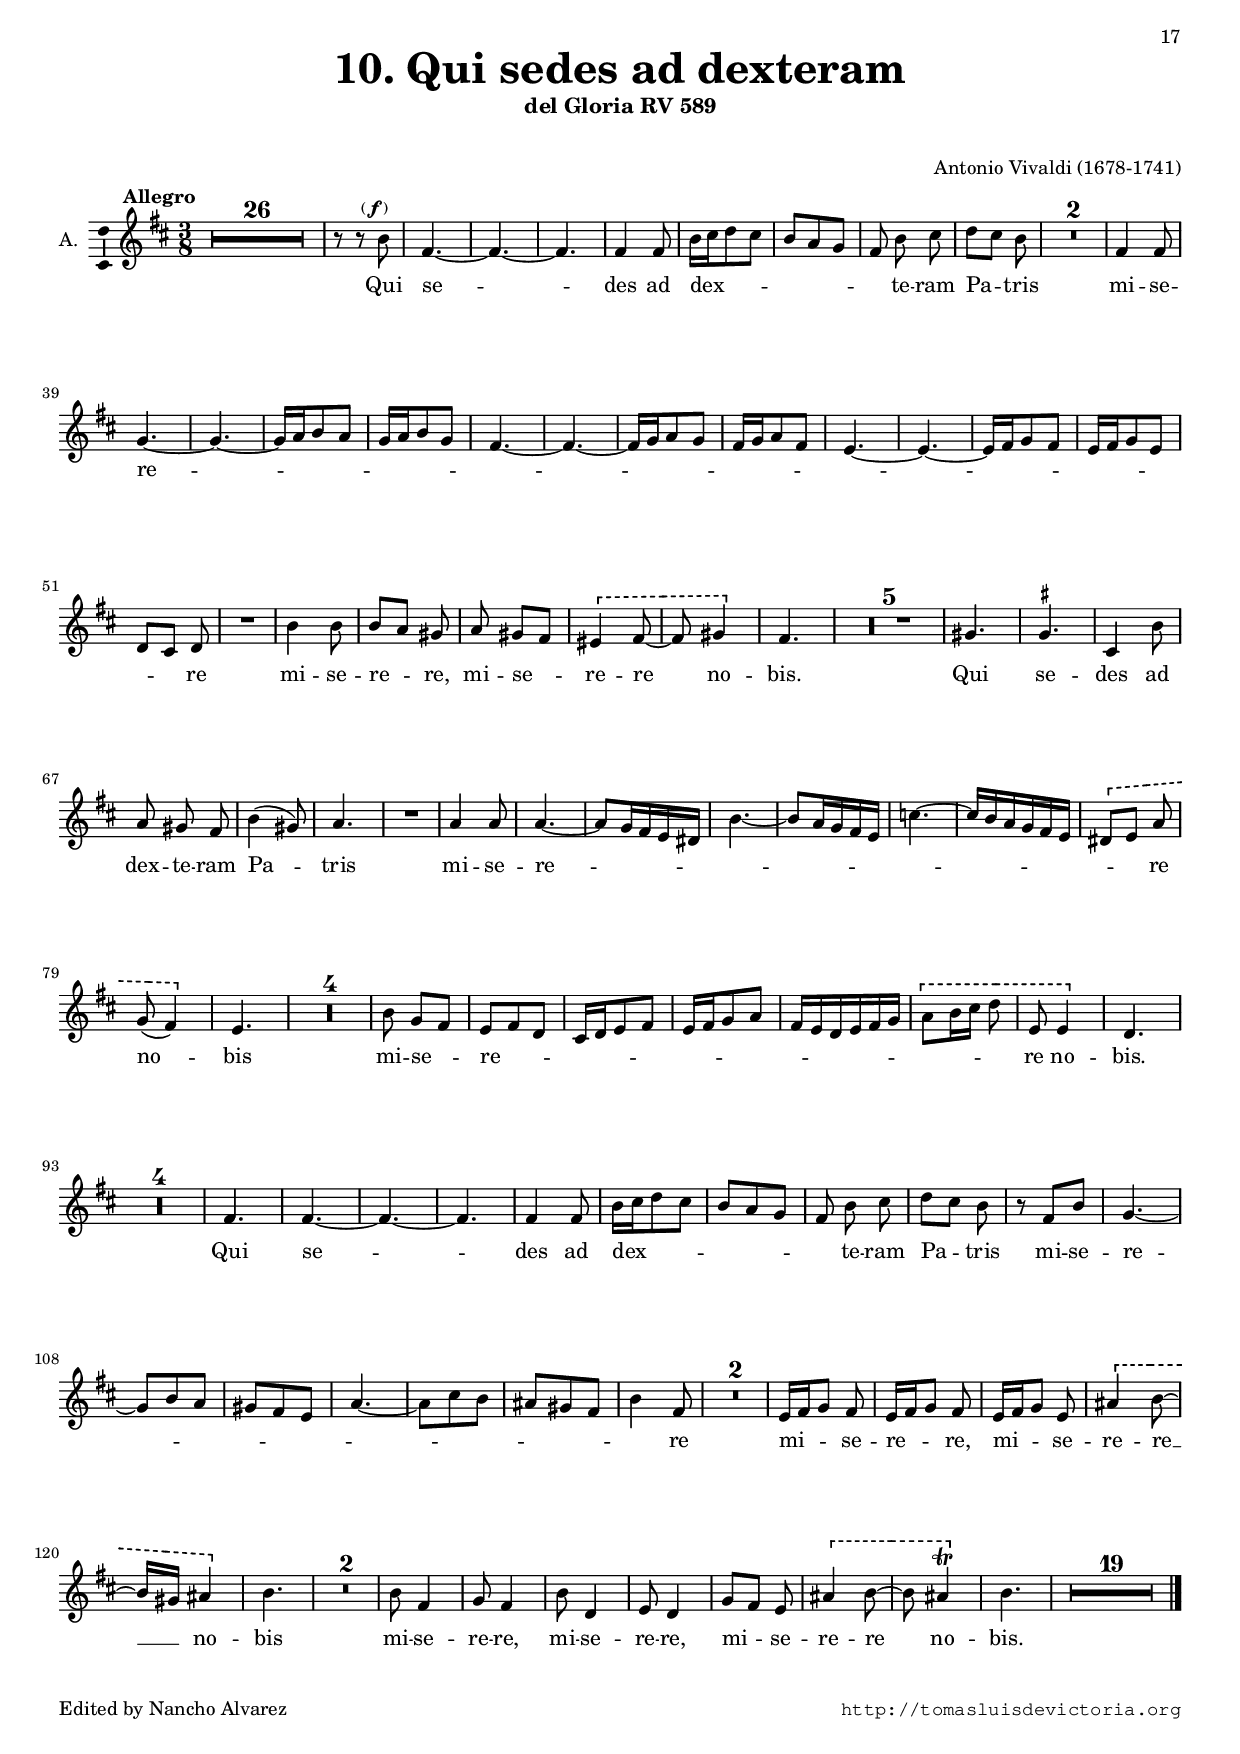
\version "2.18.0"

#(set-default-paper-size "a4")
#(set-global-staff-size 16.6)
#(ly:set-option 'point-and-click #f)

italicas=\override LyricText.font-shape = #'italic
rectas=\override LyricText.font-shape = #'upright
ss=\once \set suggestAccidentals = ##t
mtempo={\tempo 4 = 100}
mtempob={\tempo 4 = 50}
pf=\markup{\hspace #-2 \fontsize #-2 \line{"(" \dynamic{"f"} ")"}}
parp=\markup{\hspace #-2 \fontsize #-2 \line{"(" \dynamic{"p"} \hspace #-0.3 ")"}}

htitle="10. Qui sedes ad dexteram"
hcomposer="Vivaldi"

\header {
	title=\markup{\fontsize #3 "10. Qui sedes ad dexteram"}
	subtitle="del Gloria RV 589"
	subsubtitle=\markup{\null \vspace #1 }
	composer="Antonio Vivaldi (1678-1741)"
        pdfauthor=\composer
	%opus="(-)"
	%poet=\markup{}
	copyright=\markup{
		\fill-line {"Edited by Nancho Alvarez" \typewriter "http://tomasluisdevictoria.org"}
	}
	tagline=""
}

global={
 %\set Score.currentBarNumber = #516
 \compressFullBarRests
 \key d \major \time 3/8 \skip 1*3/8*150 \bar "|."
}


altus=\relative c''{
	\dynamicUp
	\override Score.MetronomeMark.X-offset = #4
	\tempo \markup{"Allegro"} 4=90
	R1*3/8*26
	r8 r b^\pf
	fis4. ~
	fis ~
	fis
	fis4 fis8
	b16 cis d8 cis
	b a g
	fis \noBeam b \noBeam cis
	d8[ cis] b
	R1*3/8*2
	fis4 fis8
	g4. ~
	g ~
	g16 a b8 a
	g16 a b8  g
	fis4. ~
	fis ~
	fis16 g a8 g
	fis16 g a8 fis
	e4. ~
	e ~
	e16 fis g8 fis
	e16 fis g8 e
	d[ cis] d
	R1*3/8
	b'4 b8
	b8[ a] gis
	a gis[ fis]
	\override LigatureBracket.style = #'dashed-line
	\[eis4 fis8 ~
	fis gis4\]
	fis4.
	R1*3/8*5
	gis4.
	\ss gis
	cis,4 b'8
	a8 \noBeam gis \noBeam fis
	b4( gis8)
	a4.
	R1*3/8
	a4 a8
	a4. ~
	a8 g16 fis e dis
	b'4. ~
	b8 a16 g fis e
	c'4. ~
	c16 b a g fis e
	%\once \override LigatureBracket.padding = #2
	\[dis8[ e] a
	g8( fis4)\]
	e4. 
	R1*3/8*4
	b'8 g8[ fis]
	e8 fis d
	cis16 d e8 fis
	e16 fis g8 a
	fis16 e d e fis g
	%\once \override LigatureBracket.padding = #2
	\[a8[ b16 cis] d8
	e,8 e4\]
	d4.
	R1*3/8*4
	fis4.
	fis4. ~
	fis ~
	fis
	fis4 fis8
	b16 cis d8 cis
	b a g
	fis8 \noBeam b \noBeam cis
	d8[ cis] b
	r fis b
	g4. ~
	g8 b a
	gis fis e
	a4. ~
	a8 cis b
	ais gis fis
	b4 fis8
	R1*3/8*2
	e16[ fis g8] fis8
	e16[ fis g8] fis8
	e16[ fis g8] e8
	\[ais4 b8 ~
	b16[ gis] ais4\]
	b4.
	R1*3/8*2
	b8 fis4
	g8 fis4
	b8 d,4
	e8 d4
	g8[ fis] e8
	\once \override LigatureBracket.padding = #3
        \[ais4 b8 ~
	b ais4^\trill\]
	b4.
	R1*3/8*19
	
}

textoaltus=\lyricmode{
Qui se -- des ad dex -- _ _ _ _ _ _ _ te -- ram Pa -- _ tris
mi -- se -- re -- _ _ _ _ _ _ _ _ _ _ _ _ _ _ _ _ _ _ _ _ _ _ _ _ _ re
mi -- se -- re -- _ re,
mi -- se -- _ re -- re no -- bis.
Qui se -- des ad dex -- te -- ram Pa -- tris
mi -- se -- re -- _ _ _ _ _ _ _ _ _ _ _ _ _ _ _ _ _ re no -- bis
mi -- se -- _ re -- _ _ _ _ _ _ _ _ _ _ _ _ _ _ _ _ _ _ _ _ re no -- bis.
Qui se -- des ad dex -- _ _ _ _ _ _ _ te -- ram Pa -- _ tris
mi -- se -- re -- _ _ _ _ _ _ _ _ _ _ _ _ re
mi -- _ _ se -- re -- _ _ re,
mi -- _ _ se -- re -- re __ _ no -- bis
mi -- se -- re -- re,
mi -- se -- re -- re,
mi -- _ se -- re -- re no -- bis.
}



\score {\transpose c' c'{
 

	\new Staff <<\global
	\new Voice="v2" {
		\set Staff.instrumentName="A. "
		\clef "treble"
		\altus }
	\new Lyrics \lyricsto "v2" {\textoaltus }
	>>
	
	} % transpose

\layout{ 
	\context {\Lyrics 
		\override VerticalAxisGroup.staff-affinity = #UP
		\override VerticalAxisGroup.nonstaff-relatedstaff-spacing =
			#'((basic-distance . 0) (minimum-distance . 0) (padding . 1))
		\override LyricText.font-size = #1.2
		\override LyricHyphen.minimum-distance = #0.5
	}
	\context {\Score 
		tempoHideNote = ##t
		\override BarNumber.padding = #2 
	}
	\context {\Voice 
		%melismaBusyProperties = #'()
		%autoBeaming = ##f
	}
	\context {\Staff 
                \RemoveEmptyStaves %notablet
                %\override VerticalAxisGroup.remove-first = ##t
		\override VerticalAxisGroup.staff-staff-spacing =
			#'((basic-distance . 11) (minimum-distance . 0) (padding . 1))
		\consists Ambitus_engraver 
		\override LigatureBracket.padding = #1
	}
}

%\midi { \mtempo }

}


\paper{
	evenHeaderMarkup=\markup  \fill-line { \fromproperty #'page:page-number-string \htitle \hcomposer }
	oddHeaderMarkup= \markup  \fill-line { \on-the-fly #not-first-page \hcomposer \on-the-fly #not-first-page \htitle  \fromproperty #'page:page-number-string }
	system-count=8
	%page-count = 8
	ragged-last-bottom = ##f
	indent=0.5\cm
	system-system-spacing =
	#'((basic-distance . 20) (minimum-distance . 0) (padding . 5))
	top-system-spacing = % header
	#'((basic-distance . 8) (minimum-distance . 0) (padding . 0))
	last-bottom-spacing = % footer
	#'((basic-distance . 13) (minimum-distance . 0) (padding . 0))
	markup-system-spacing.padding = #1.5
	first-page-number = 17
}
